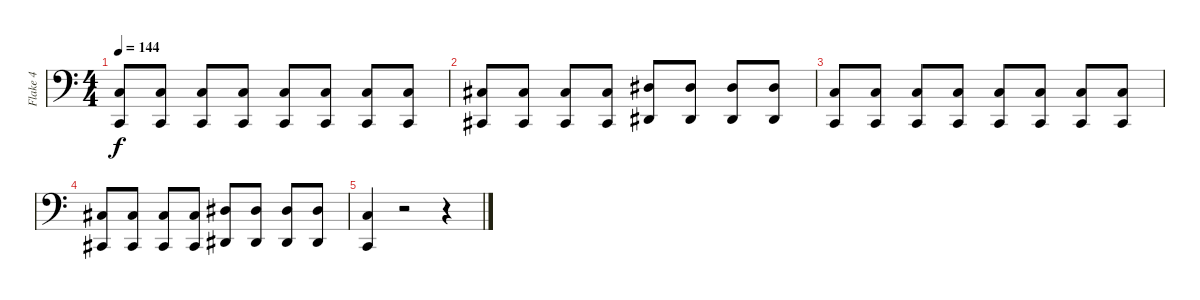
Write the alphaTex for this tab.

\track ("Flake 4" "Flake 4") {instrument synthbass2}
\staff {score}
\tuning (G2 D2 A1 E1 B0) {hide}
\ts (4 4)
\tempo 144
\clef f4
\ks c
(3.3 1.5).8{dy f} (3.3 1.5).8 (3.3 1.5).8 (3.3 1.5).8 (3.3 1.5).8 (3.3 1.5).8 (3.3 1.5).8 (3.3 1.5).8 |
(4.3 2.5).8 (4.3 2.5).8 (4.3 2.5).8 (4.3 2.5).8 (6.3 4.5).8 (6.3 4.5).8 (6.3 4.5).8 (6.3 4.5).8 |
(3.3 1.5).8 (3.3 1.5).8 (3.3 1.5).8 (3.3 1.5).8 (3.3 1.5).8 (3.3 1.5).8 (3.3 1.5).8 (3.3 1.5).8 |
(4.3 2.5).8 (4.3 2.5).8 (4.3 2.5).8 (4.3 2.5).8 (6.3 4.5).8 (6.3 4.5).8 (6.3 4.5).8 (6.3 4.5).8 |
(3.3 1.5).4 r.2 r.4
